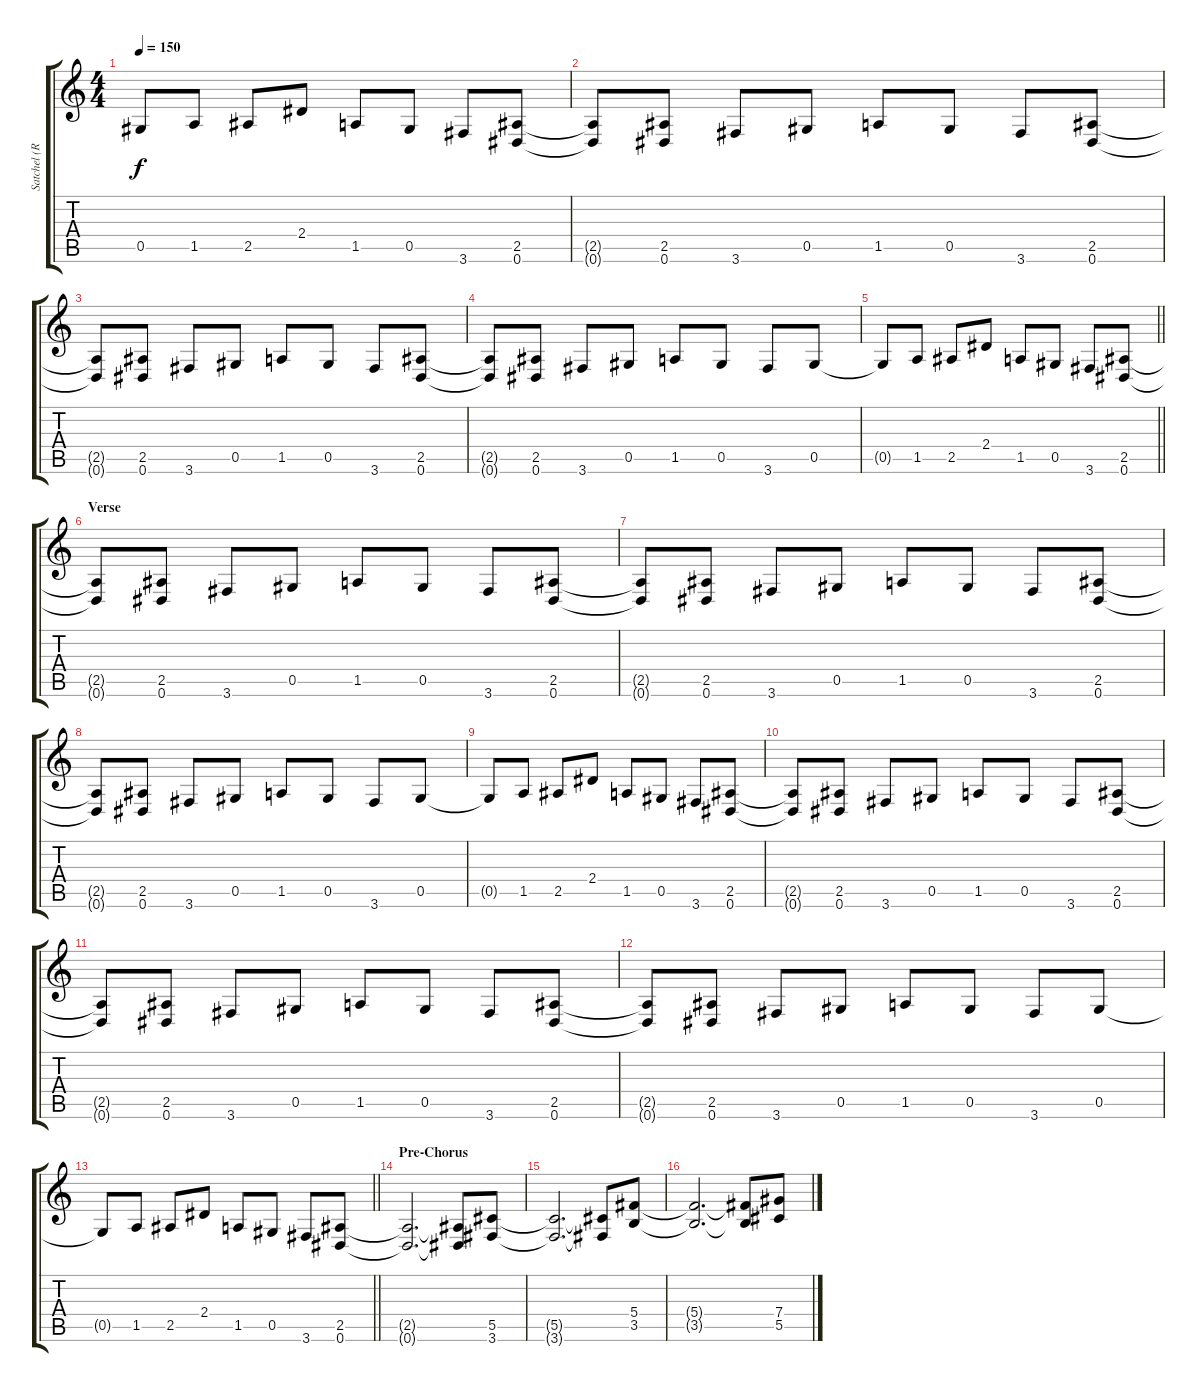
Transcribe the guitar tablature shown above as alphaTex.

\track ("Satchel (Rhythm)" "Satchel (R") {instrument distortionguitar}
\staff {score tabs}
\tuning (Eb4 Bb3 Gb3 Db3 Ab2 Eb2) {hide}
\ts (4 4)
\tempo 150
\clef g2
\ks c
0.5{t}.8{dy f} 1.5.8 2.5.8 2.4.8 1.5.8 0.5.8 3.6.8 (2.5 0.6).8 |
(2.5{t} 0.6{t}).8 (2.5 0.6).8 3.6.8 0.5.8 1.5.8 0.5.8 3.6.8 (2.5 0.6).8 |
(2.5{t} 0.6{t}).8 (2.5 0.6).8 3.6.8 0.5.8 1.5.8 0.5.8 3.6.8 (2.5 0.6).8 |
(2.5{t} 0.6{t}).8 (2.5 0.6).8 3.6.8 0.5.8 1.5.8 0.5.8 3.6.8 0.5.8 |
\barLineRight lightlight
0.5{t}.8 1.5.8 2.5.8 2.4.8 1.5.8 0.5.8 3.6.8 (2.5 0.6).8 |
\section ("" "Verse")
(2.5{t} 0.6{t}).8 (2.5 0.6).8 3.6.8 0.5.8 1.5.8 0.5.8 3.6.8 (2.5 0.6).8 |
(2.5{t} 0.6{t}).8 (2.5 0.6).8 3.6.8 0.5.8 1.5.8 0.5.8 3.6.8 (2.5 0.6).8 |
(2.5{t} 0.6{t}).8 (2.5 0.6).8 3.6.8 0.5.8 1.5.8 0.5.8 3.6.8 0.5.8 |
0.5{t}.8 1.5.8 2.5.8 2.4.8 1.5.8 0.5.8 3.6.8 (2.5 0.6).8 |
(2.5{t} 0.6{t}).8 (2.5 0.6).8 3.6.8 0.5.8 1.5.8 0.5.8 3.6.8 (2.5 0.6).8 |
(2.5{t} 0.6{t}).8 (2.5 0.6).8 3.6.8 0.5.8 1.5.8 0.5.8 3.6.8 (2.5 0.6).8 |
(2.5{t} 0.6{t}).8 (2.5 0.6).8 3.6.8 0.5.8 1.5.8 0.5.8 3.6.8 0.5.8 |
\barLineRight lightlight
0.5{t}.8 1.5.8 2.5.8 2.4.8 1.5.8 0.5.8 3.6.8 (2.5 0.6).8 |
\section ("" "Pre-Chorus")
(2.5{t} 0.6{t}).2{d} (2.5{t} 0.6{t}).8 (5.5 3.6).8 |
(5.5{t} 3.6{t}).2{d} (5.5{t} 3.6{t}).8 (5.4 3.5).8 |
(5.4{t} 3.5{t}).2{d} (5.4{t} 3.5{t}).8 (7.4 5.5).8
